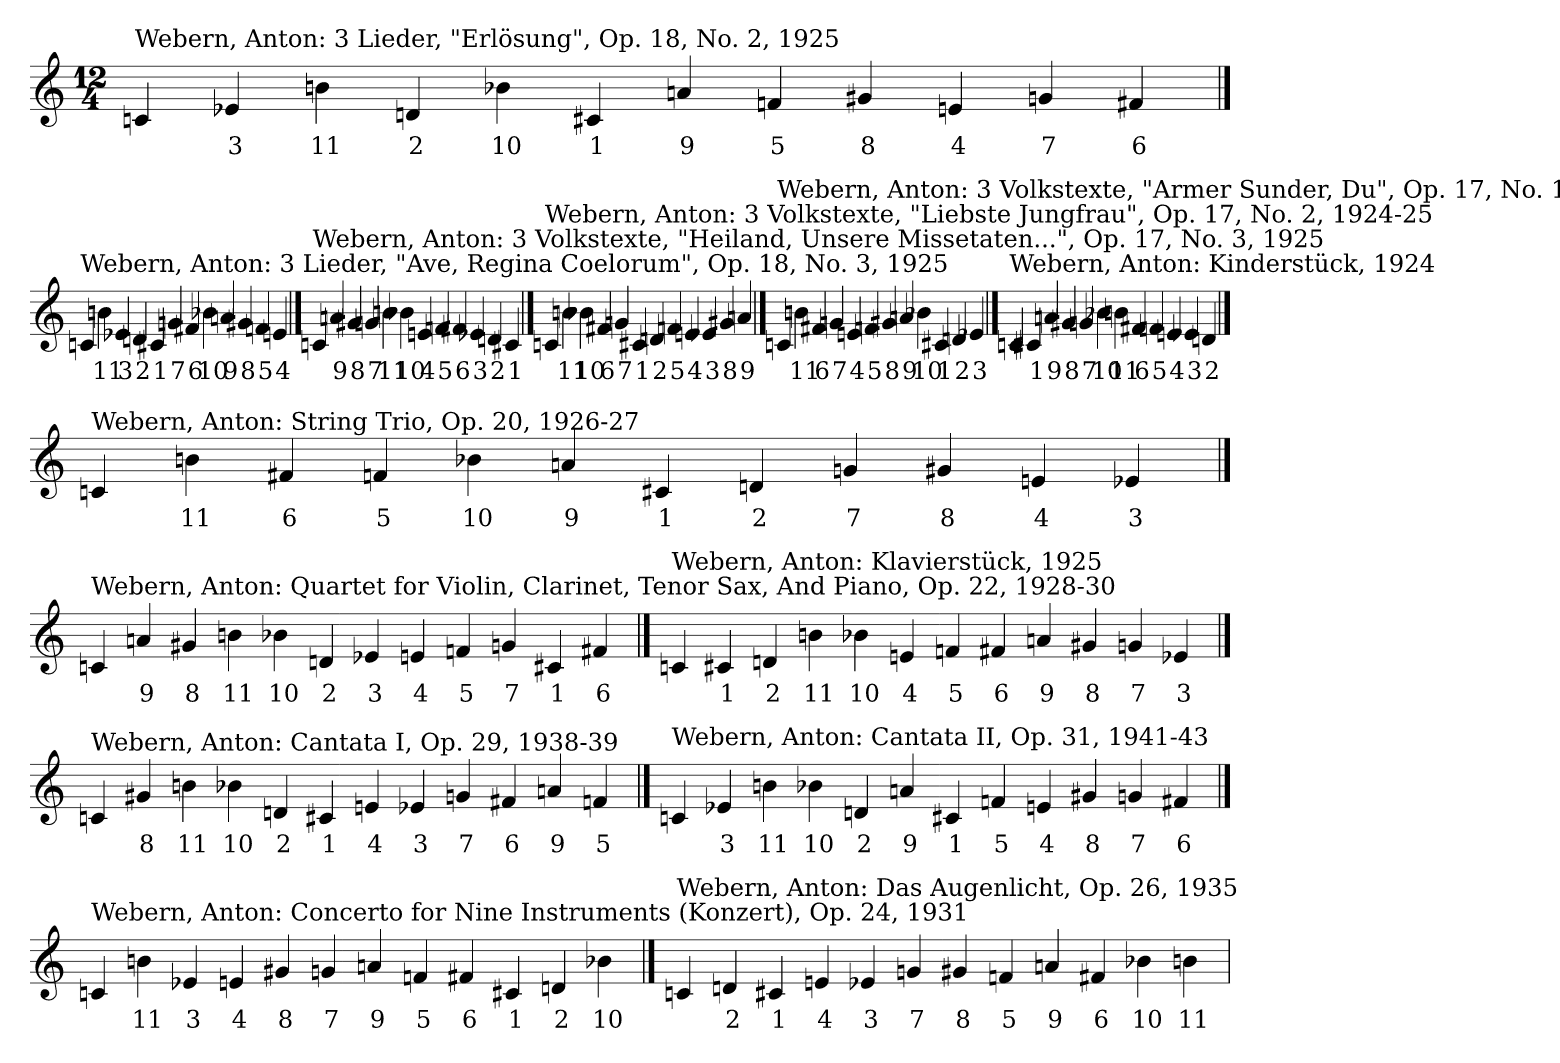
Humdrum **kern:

**kern	**text
*part1	*part1
*staff1	*staff1
!!LO:LB:g=z
*M12/4	*
==560	==560
!LO:TX:t=Webern, Anton&colon; 3 Lieder, "Erlösung", Op. 18, No. 2, 1925	!
4cn	.
4e-X	3
4bn	11
4dn	2
4b-X	10
4c#X	1
4an	9
4fn	5
4g#X	8
4en	4
4gn	7
4f#X	6
!!LO:LB:g=z
==561	==561
!LO:TX:t=Webern, Anton&colon; 3 Lieder, "Ave, Regina Coelorum", Op. 18, No. 3, 1925	!
4cn	.
4bn	11
4e-X	3
4dn	2
4c#X	1
4gn	7
4f#X	6
4b-X	10
4an	9
4g#X	8
4fn	5
4en	4
!!LO:LB:g=z
==562	==562
!LO:TX:t=Webern, Anton&colon; 3 Volkstexte, "Heiland, Unsere Missetaten...", Op. 17, No. 3, 1925	!
4cn	.
4an	9
4g#X	8
4gn	7
4bn	11
4b-X	10
4en	4
4fn	5
4f#X	6
4e-X	3
4dn	2
4c#X	1
!!LO:LB:g=z
==563	==563
!LO:TX:t=Webern, Anton&colon; 3 Volkstexte, "Liebste Jungfrau", Op. 17, No. 2, 1924-25	!
4cn	.
4bn	11
4b-X	10
4f#X	6
4gn	7
4c#X	1
4dn	2
4fn	5
4en	4
4e-X	3
4g#X	8
4an	9
!!LO:LB:g=z
==564	==564
!LO:TX:t=Webern, Anton&colon; 3 Volkstexte, "Armer Sunder, Du", Op. 17, No. 1, 1924-25	!
4cn	.
4bn	11
4f#X	6
4gn	7
4en	4
4fn	5
4g#X	8
4an	9
4b-X	10
4c#X	1
4dn	2
4e-X	3
!!LO:LB:g=z
==565	==565
!LO:TX:t=Webern, Anton&colon; Kinderstück, 1924	!
4cn	.
4c#X	1
4an	9
4g#X	8
4gn	7
4b-X	10
4bn	11
4f#X	6
4fn	5
4en	4
4e-X	3
4dn	2
!!LO:LB:g=z
==566	==566
!LO:TX:t=Webern, Anton&colon; String Trio, Op. 20, 1926-27	!
4cn	.
4bn	11
4f#X	6
4fn	5
4b-X	10
4an	9
4c#X	1
4dn	2
4gn	7
4g#X	8
4en	4
4e-X	3
!!LO:LB:g=z
==567	==567
!LO:TX:t=Webern, Anton&colon; Quartet for Violin, Clarinet, Tenor Sax, And Piano, Op. 22, 1928-30	!
4cn	.
4an	9
4g#X	8
4bn	11
4b-X	10
4dn	2
4e-X	3
4en	4
4fn	5
4gn	7
4c#X	1
4f#X	6
!!LO:LB:g=z
==568	==568
!LO:TX:t=Webern, Anton&colon; Klavierstück, 1925	!
4cn	.
4c#X	1
4dn	2
4bn	11
4b-X	10
4en	4
4fn	5
4f#X	6
4an	9
4g#X	8
4gn	7
4e-X	3
!!LO:LB:g=z
==569	==569
!LO:TX:t=Webern, Anton&colon; Cantata I, Op. 29, 1938-39	!
4cn	.
4g#X	8
4bn	11
4b-X	10
4dn	2
4c#X	1
4en	4
4e-X	3
4gn	7
4f#X	6
4an	9
4fn	5
!!LO:LB:g=z
==570	==570
!LO:TX:t=Webern, Anton&colon; Cantata II, Op. 31, 1941-43	!
4cn	.
4e-X	3
4bn	11
4b-X	10
4dn	2
4an	9
4c#X	1
4fn	5
4en	4
4g#X	8
4gn	7
4f#X	6
!!LO:LB:g=z
==571	==571
!LO:TX:t=Webern, Anton&colon; Concerto for Nine Instruments (Konzert), Op. 24, 1931	!
4cn	.
4bn	11
4e-X	3
4en	4
4g#X	8
4gn	7
4an	9
4fn	5
4f#X	6
4c#X	1
4dn	2
4b-X	10
!!LO:LB:g=z
==572	==572
!LO:TX:t=Webern, Anton&colon; Das Augenlicht, Op. 26, 1935	!
4cn	.
4dn	2
4c#X	1
4en	4
4e-X	3
4gn	7
4g#X	8
4fn	5
4an	9
4f#X	6
4b-X	10
4bn	11
=	=
*-	*-
